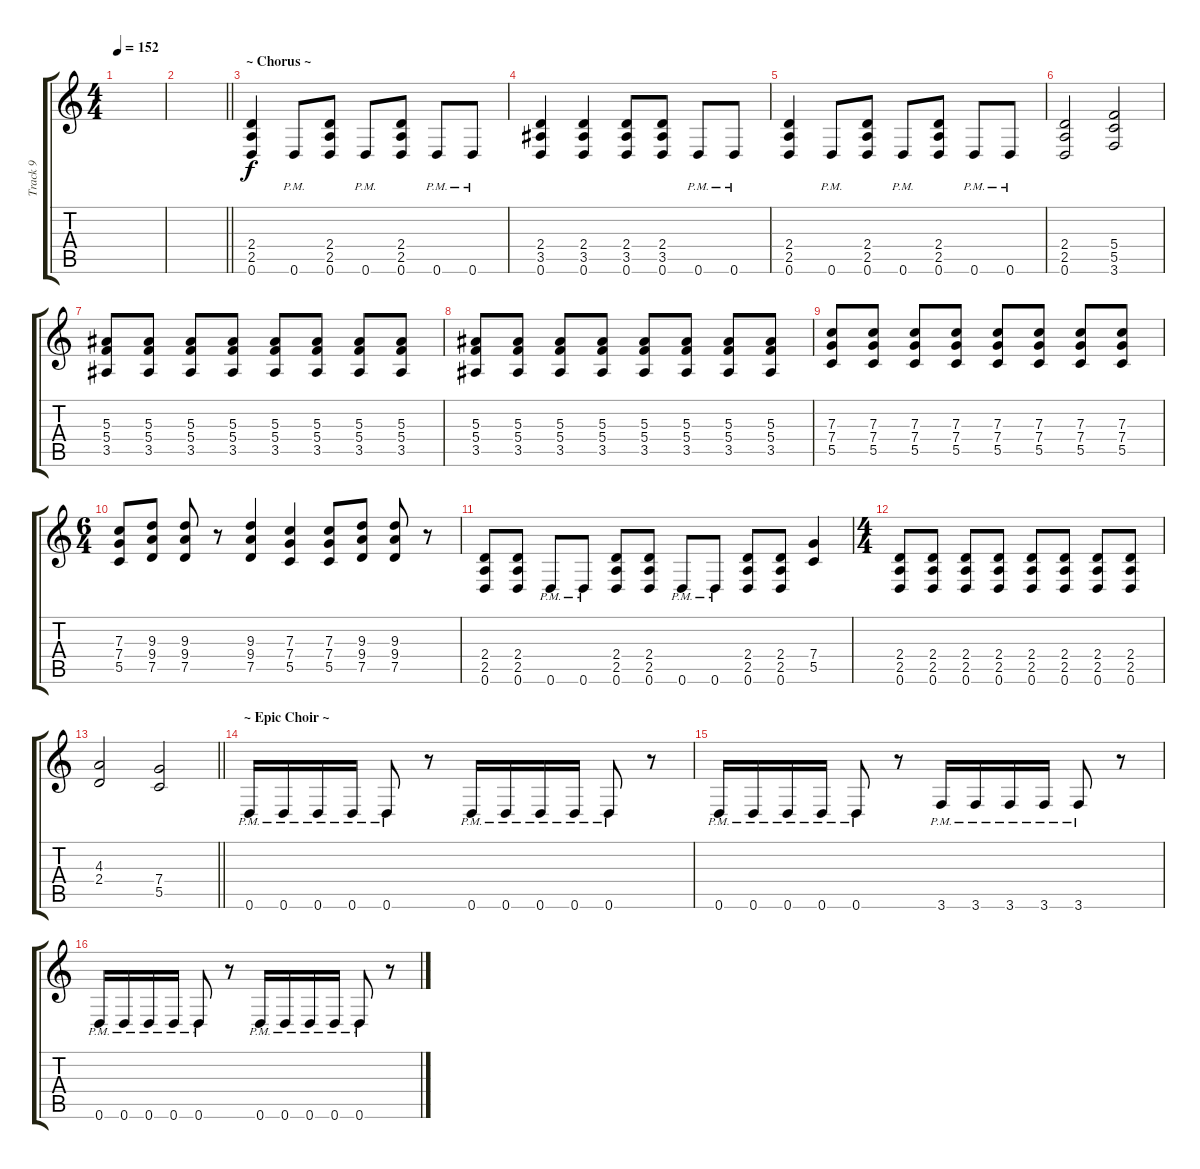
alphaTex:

\track ("Track 9" "Track 9") {instrument distortionguitar}
\staff {score tabs}
\tuning (D4 A3 F3 C3 G2 D2) {hide}
\ts (4 4)
\tempo 152
\clef g2
\ks c
|
\barLineRight lightlight
|
\section ("" "~ Chorus ~")
(2.4 2.5 0.6).4 0.6{pm}.8 (2.4 2.5 0.6).8 0.6{pm}.8 (2.4 2.5 0.6).8 0.6{pm}.8 0.6{pm}.8 |
(2.4 3.5 0.6).4 (2.4 3.5 0.6).4 (2.4 3.5 0.6).8 (2.4 3.5 0.6).8 0.6{pm}.8 0.6{pm}.8 |
(2.4 2.5 0.6).4 0.6{pm}.8 (2.4 2.5 0.6).8 0.6{pm}.8 (2.4 2.5 0.6).8 0.6{pm}.8 0.6{pm}.8 |
(2.4 2.5 0.6).2 (5.4 5.5 3.6).2 |
(5.3 5.4 3.5).8 (5.3 5.4 3.5).8 (5.3 5.4 3.5).8 (5.3 5.4 3.5).8 (5.3 5.4 3.5).8 (5.3 5.4 3.5).8 (5.3 5.4 3.5).8 (5.3 5.4 3.5).8 |
(5.3 5.4 3.5).8 (5.3 5.4 3.5).8 (5.3 5.4 3.5).8 (5.3 5.4 3.5).8 (5.3 5.4 3.5).8 (5.3 5.4 3.5).8 (5.3 5.4 3.5).8 (5.3 5.4 3.5).8 |
(7.3 7.4 5.5).8 (7.3 7.4 5.5).8 (7.3 7.4 5.5).8 (7.3 7.4 5.5).8 (7.3 7.4 5.5).8 (7.3 7.4 5.5).8 (7.3 7.4 5.5).8 (7.3 7.4 5.5).8 |
\ts (6 4)
(7.3 7.4 5.5).8 (9.3 9.4 7.5).8 (9.3 9.4 7.5).8 r.8 (9.3 9.4 7.5).4 (7.3 7.4 5.5).4 (7.3 7.4 5.5).8 (9.3 9.4 7.5).8 (9.3 9.4 7.5).8 r.8 |
(2.4 2.5 0.6).8 (2.4 2.5 0.6).8 0.6{pm}.8 0.6{pm}.8 (2.4 2.5 0.6).8 (2.4 2.5 0.6).8 0.6{pm}.8 0.6{pm}.8 (2.4 2.5 0.6).8 (2.4 2.5 0.6).8 (7.4 5.5).4 |
\ts (4 4)
(2.4 2.5 0.6).8 (2.4 2.5 0.6).8 (2.4 2.5 0.6).8 (2.4 2.5 0.6).8 (2.4 2.5 0.6).8 (2.4 2.5 0.6).8 (2.4 2.5 0.6).8 (2.4 2.5 0.6).8 |
\barLineRight lightlight
(4.3 2.4).2 (7.4 5.5).2 |
\section ("" "~ Epic Choir ~")
0.6{pm}.16 0.6{pm}.16 0.6{pm}.16 0.6{pm}.16 0.6{pm}.8 r.8 0.6{pm}.16 0.6{pm}.16 0.6{pm}.16 0.6{pm}.16 0.6{pm}.8 r.8 |
0.6{pm}.16 0.6{pm}.16 0.6{pm}.16 0.6{pm}.16 0.6{pm}.8 r.8 3.6{pm}.16 3.6{pm}.16 3.6{pm}.16 3.6{pm}.16 3.6{pm}.8 r.8 |
0.6{pm}.16 0.6{pm}.16 0.6{pm}.16 0.6{pm}.16 0.6{pm}.8 r.8 0.6{pm}.16 0.6{pm}.16 0.6{pm}.16 0.6{pm}.16 0.6{pm}.8 r.8
